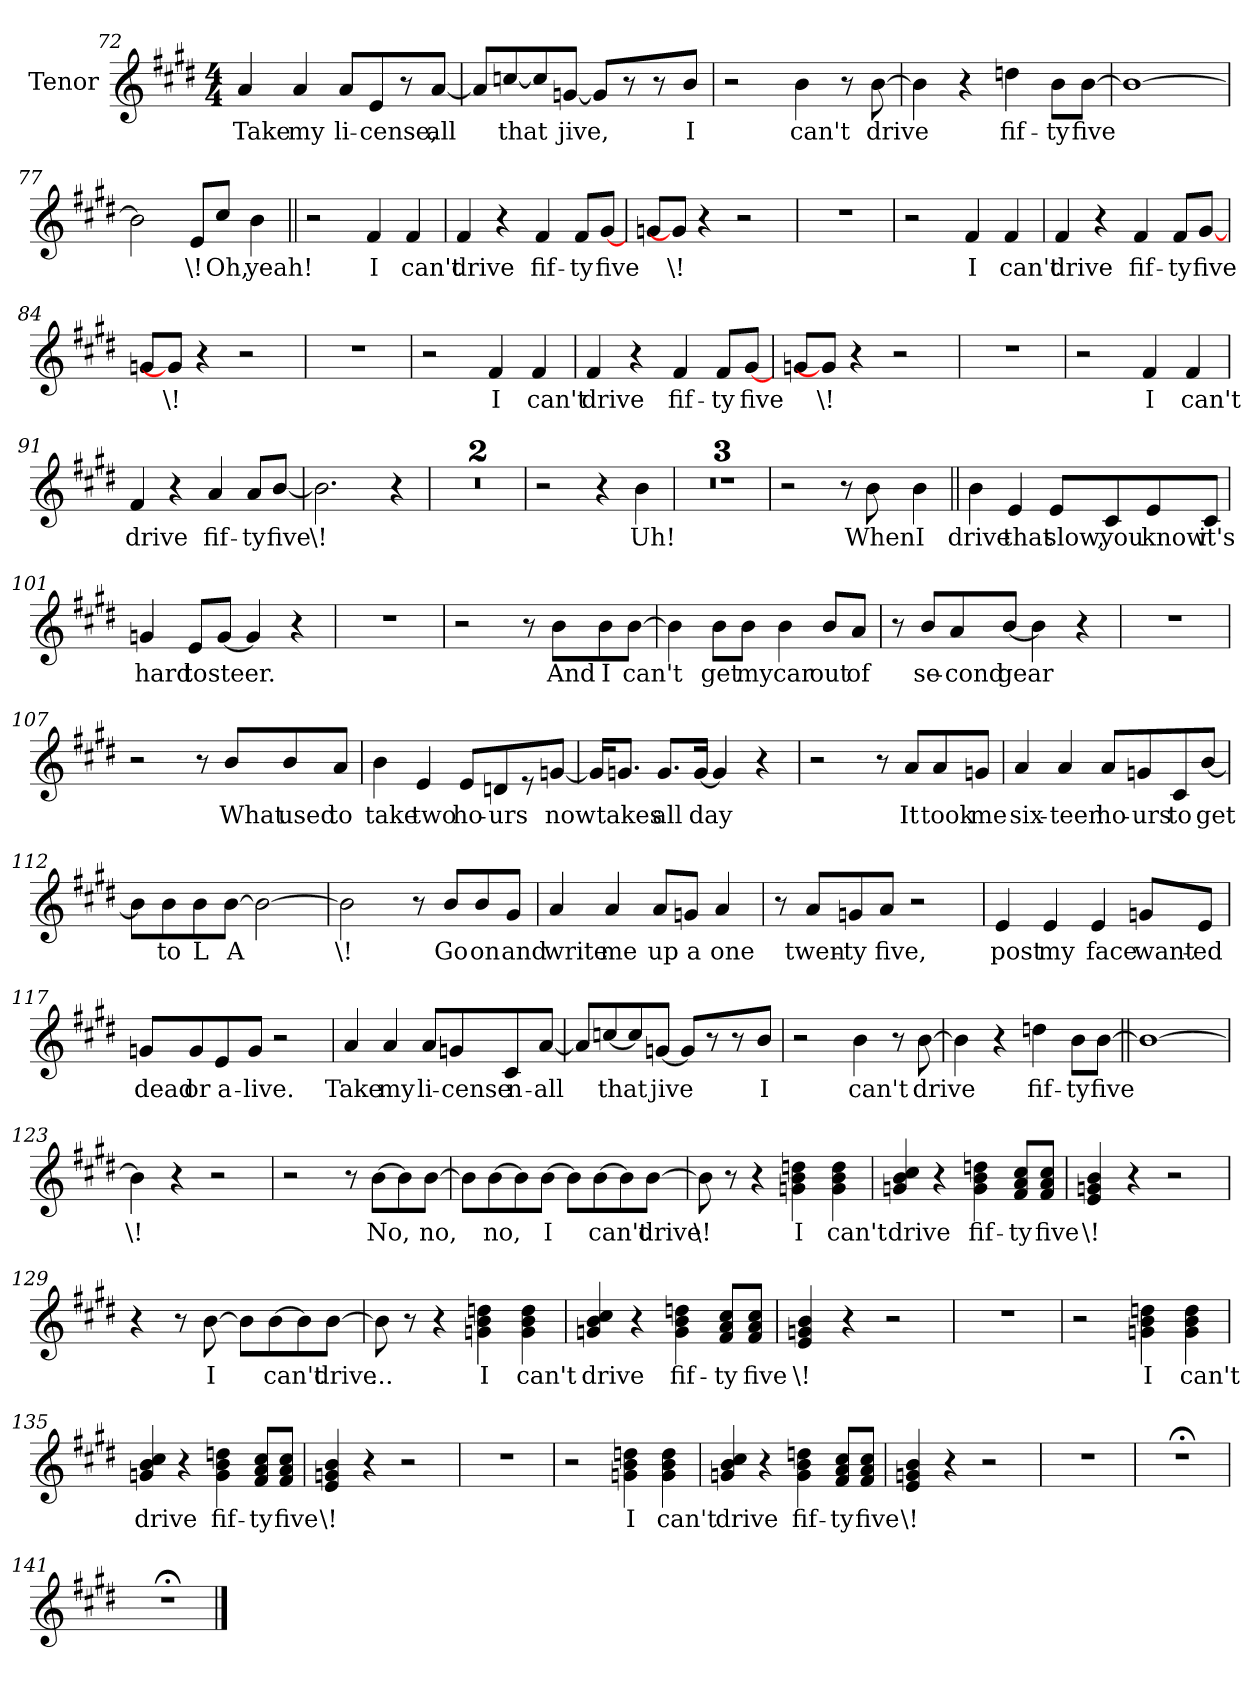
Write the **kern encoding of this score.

**kern	**text
*part1	*part1
*staff1	*staff1
*I"Tenor	*
*I'T	*
!!LO:PB:g=z
*clefG2	*
*k[f#c#g#d#]	*
*E:	*
*M4/4	*
=72	=72
!	!LO:LY:b
4a/	Take
!	!LO:LY:b
4a/	my
!	!LO:LY:b
8a/L	li-
!	!LO:LY:b
8e/	-cense,
8r	.
!	!LO:LY:b
[8a/J	all
=73	=73
8a/L]	.
!	!LO:LY:b
[8ccn/	that
8cc/]	.
!	!LO:LY:b
[8gn/J	jive,
8g/L]	.
8r	.
8r	.
!	!LO:LY:b
8b/J	I
=74	=74
2r	.
!	!LO:LY:b
4b\	can't
8r	.
!	!LO:LY:b
[8b\	drive
!!LO:LB:g=z
=75	=75
4b\]	.
4r	.
!	!LO:LY:b
4ddn\	fif-
!	!LO:LY:b
8b\L	-ty
!	!LO:LY:b
[8b\J	five
=76	=76
1b_	.
=77	=77
2b\]	.
!	!LO:LY:b
8e/L	\!
!	!LO:LY:b
8cc#/J	Oh,
!	!LO:LY:b
4b\	yeah!
!!LO:LB:g=z
=78||	=78||
2r	.
!	!LO:LY:b
4f#/	I
!	!LO:LY:b
4f#/	can't
=79	=79
!	!LO:LY:b
4f#/	drive
4r	.
!	!LO:LY:b
4f#/	fif-
!	!LO:LY:b
8f#/L	-ty
!	!LO:LY:b
[8g#/J	five
=80	=80
8gn/L	.
!	!LO:LY:b
8g#/J]	\!
4r	.
2r	.
=81	=81
1r	.
!!LO:LB:g=z
=82	=82
2r	.
!	!LO:LY:b
4f#/	I
!	!LO:LY:b
4f#/	can't
=83	=83
!	!LO:LY:b
4f#/	drive
4r	.
!	!LO:LY:b
4f#/	fif-
!	!LO:LY:b
8f#/L	-ty
!	!LO:LY:b
[8g#/J	five
=84	=84
8gn/L	.
!	!LO:LY:b
8g#/J]	\!
4r	.
2r	.
=85	=85
1r	.
!!LO:LB:g=z
=86	=86
2r	.
!	!LO:LY:b
4f#/	I
!	!LO:LY:b
4f#/	can't
=87	=87
!	!LO:LY:b
4f#/	drive
4r	.
!	!LO:LY:b
4f#/	fif-
!	!LO:LY:b
8f#/L	-ty
!	!LO:LY:b
[8g#/J	five
=88	=88
8gn/L	.
!	!LO:LY:b
8g#/J]	\!
4r	.
2r	.
=89	=89
1r	.
!!LO:LB:g=z
=90	=90
2r	.
!	!LO:LY:b
4f#/	I
!	!LO:LY:b
4f#/	can't
=91	=91
!	!LO:LY:b
4f#/	drive
4r	.
!	!LO:LY:b
4a/	fif-
!	!LO:LY:b
8a/L	-ty
!	!LO:LY:b
[8b/J	five
=92	=92
!	!LO:LY:b
2.b\]	\!
4r	.
=93	=93
1r	.
=94	=94
1r	.
=95	=95
2r	.
4r	.
!	!LO:LY:b
4b\	Uh!
!!LO:LB:g=z
=96	=96
1r	.
=97	=97
1r	.
=98	=98
1r	.
=99	=99
2r	.
8r	.
!	!LO:LY:b
8b\	When
!	!LO:LY:b
4b\	I
!!LO:LB:g=z
=100||	=100||
!	!LO:LY:b
4b\	drive
!	!LO:LY:b
4e/	that
!	!LO:LY:b
8e/L	slow,
!	!LO:LY:b
8c#/	you
!	!LO:LY:b
8e/	know
!	!LO:LY:b
8c#/J	it's
=101	=101
!	!LO:LY:b
4gn/	hard
!	!LO:LY:b
8e/L	to
!	!LO:LY:b
[8g/J	steer.
4g/]	.
4r	.
=102	=102
1r	.
=103	=103
2r	.
8r	.
!	!LO:LY:b
8b\L	And
!	!LO:LY:b
8b\	I
!	!LO:LY:b
[8b\J	can't
!!LO:LB:g=z
=104	=104
4b\]	.
!	!LO:LY:b
8b\L	get
!	!LO:LY:b
8b\J	my
!	!LO:LY:b
4b\	car
!	!LO:LY:b
8b/L	out
!	!LO:LY:b
8a/J	of
=105	=105
8r	.
!	!LO:LY:b
8b/L	se-
!	!LO:LY:b
8a/	-cond
!	!LO:LY:b
[8b/J	gear
!	!LO:LY:b
4b\]	.
4r	.
=106	=106
1r	.
=107	=107
2r	.
8r	.
!	!LO:LY:b
8b/L	What
!	!LO:LY:b
8b/	used
!	!LO:LY:b
8a/J	to
!!LO:PB:g=z
=108	=108
!	!LO:LY:b
4b\	take
!	!LO:LY:b
4e/	two
!	!LO:LY:b
8e/L	ho-
!	!LO:LY:b
8dn/	-urs
8r	.
!	!LO:LY:b
[8gn/J	now
=109	=109
16g/KL]	.
!	!LO:LY:b
8.gn/J	takes
!	!LO:LY:b
8.g/L	all
!	!LO:LY:b
[16g/Jk	day
!	!LO:LY:b
4g/]	.
4r	.
=110	=110
2r	.
8r	.
!	!LO:LY:b
8a/L	It
!	!LO:LY:b
8a/	took
!	!LO:LY:b
8gn/J	me
=111	=111
!	!LO:LY:b
4a/	six-
!	!LO:LY:b
4a/	-teen
!	!LO:LY:b
8a/L	ho-
!	!LO:LY:b
8gn/	-urs
!LO:N:head=solid	!LO:LY:b
8c#/	to
!	!LO:LY:b
[8b/J	get
!!LO:LB:g=z
=112	=112
8b\L]	.
!	!LO:LY:b
8b\	to
!	!LO:LY:b
8b\	L
!	!LO:LY:b
[8b\J	A
2b\_	.
=113	=113
!	!LO:LY:b
2b\]	\!
8r	.
!	!LO:LY:b
8b/L	Go
!	!LO:LY:b
8b/	on
!	!LO:LY:b
8g#/J	and
!!LO:LB:g=z
=114	=114
!	!LO:LY:b
4a/	write
!	!LO:LY:b
4a/	me
!	!LO:LY:b
8a/L	up
!	!LO:LY:b
8gn/J	a
!	!LO:LY:b
4a/	one
=115	=115
8r	.
!	!LO:LY:b
8a/L	twen-
!	!LO:LY:b
8gn/	-ty
!	!LO:LY:b
8a/J	five,
2r	.
=116	=116
!	!LO:LY:b
4e/	post
!	!LO:LY:b
4e/	my
!	!LO:LY:b
4e/	face
!	!LO:LY:b
8gn/L	want-
!	!LO:LY:b
8e/J	-ed
=117	=117
!	!LO:LY:b
8gn/L	dead
!	!LO:LY:b
8g/	or
!	!LO:LY:b
8e/	a-
!	!LO:LY:b
8g/J	-live.
2r	.
!!LO:LB:g=z
=118	=118
!	!LO:LY:b
4a/	Take
!	!LO:LY:b
4a/	my
!	!LO:LY:b
8a/L	li-
!	!LO:LY:b
8gn/	-cense
!LO:N:head=solid	!LO:LY:b
8c#/	n-
!	!LO:LY:b
[8a/J	-all
=119	=119
8a/L]	.
!	!LO:LY:b
[8ccn/	that
8cc/]	.
!	!LO:LY:b
[8gn/J	jive
8g/L]	.
8r	.
8r	.
!	!LO:LY:b
8b/J	I
=120	=120
2r	.
!	!LO:LY:b
4b\	can't
8r	.
!	!LO:LY:b
[8b\	drive
=121	=121
4b\]	.
4r	.
!	!LO:LY:b
4ddn\	fif-
!	!LO:LY:b
8b\L	-ty
!	!LO:LY:b
[8b\J	five
!!LO:LB:g=z
=122||	=122||
1b_	.
=123	=123
!	!LO:LY:b
4b\]	\!
4r	.
2r	.
=124	=124
2r	.
8r	.
!	!LO:LY:b
[8b\L	No,
8b\]	.
!	!LO:LY:b
[8b\J	no,
=125	=125
8b\L]	.
!	!LO:LY:b
[8b\	no,
8b\]	.
!	!LO:LY:b
[8b\J	I
8b\L]	.
!	!LO:LY:b
[8b\	can't
8b\]	.
!	!LO:LY:b
[8b\J	drive
!!LO:LB:g=z
=126	=126
!	!LO:LY:b
8b\]	\!
8r	.
4r	.
!	!LO:LY:b
4gn\ 4b\ 4ddn\	I
!	!LO:LY:b
4g\ 4b\ 4dd\	can't
=127	=127
!	!LO:LY:b
4gn/ 4b/ 4cc#/	drive
4r	.
!	!LO:LY:b
4g\ 4b\ 4ddn\	fif-
!	!LO:LY:b
8f#/ 8a/ 8cc#/L	-ty
!	!LO:LY:b
8f#/ 8a/ 8cc#/J	five
=128	=128
!	!LO:LY:b
4e/ 4gn/ 4b/	\!
4r	.
2r	.
=129	=129
4r	.
8r	.
!	!LO:LY:b
[8b\	I
8b\L]	.
!	!LO:LY:b
[8b\	can't
8b\]	.
!	!LO:LY:b
[8b\J	drive
!!LO:LB:g=z
=130	=130
!	!LO:LY:b
8b\]	...
8r	.
4r	.
!	!LO:LY:b
4gn\ 4b\ 4ddn\	I
!	!LO:LY:b
4g\ 4b\ 4dd\	can't
=131	=131
!	!LO:LY:b
4gn/ 4b/ 4cc#/	drive
4r	.
!	!LO:LY:b
4g\ 4b\ 4ddn\	fif-
!	!LO:LY:b
8f#/ 8a/ 8cc#/L	-ty
!	!LO:LY:b
8f#/ 8a/ 8cc#/J	five
=132	=132
!	!LO:LY:b
4e/ 4gn/ 4b/	\!
4r	.
2r	.
=133	=133
1r	.
!!LO:LB:g=z
=134	=134
2r	.
!	!LO:LY:b
4gn\ 4b\ 4ddn\	I
!	!LO:LY:b
4g\ 4b\ 4dd\	can't
=135	=135
!	!LO:LY:b
4gn/ 4b/ 4cc#/	drive
4r	.
!	!LO:LY:b
4g\ 4b\ 4ddn\	fif-
!	!LO:LY:b
8f#/ 8a/ 8cc#/L	-ty
!	!LO:LY:b
8f#/ 8a/ 8cc#/J	five
=136	=136
!	!LO:LY:b
4e/ 4gn/ 4b/	\!
4r	.
2r	.
=137	=137
1r	.
!!LO:LB:g=z
=138	=138
2r	.
!	!LO:LY:b
4gn\ 4b\ 4ddn\	I
!	!LO:LY:b
4g\ 4b\ 4dd\	can't
=139	=139
!	!LO:LY:b
4gn/ 4b/ 4cc#/	drive
4r	.
!	!LO:LY:b
4g\ 4b\ 4ddn\	fif-
!	!LO:LY:b
8f#/ 8a/ 8cc#/L	-ty
!	!LO:LY:b
8f#/ 8a/ 8cc#/J	five
=140	=140
!	!LO:LY:b
4e/ 4gn/ 4b/	\!
4r	.
2r	.
=141	=141
1r	.
=141X1	=141X1
1r;<	.
=141X2	=141X2
1r;<	.
==	==
*-	*-
